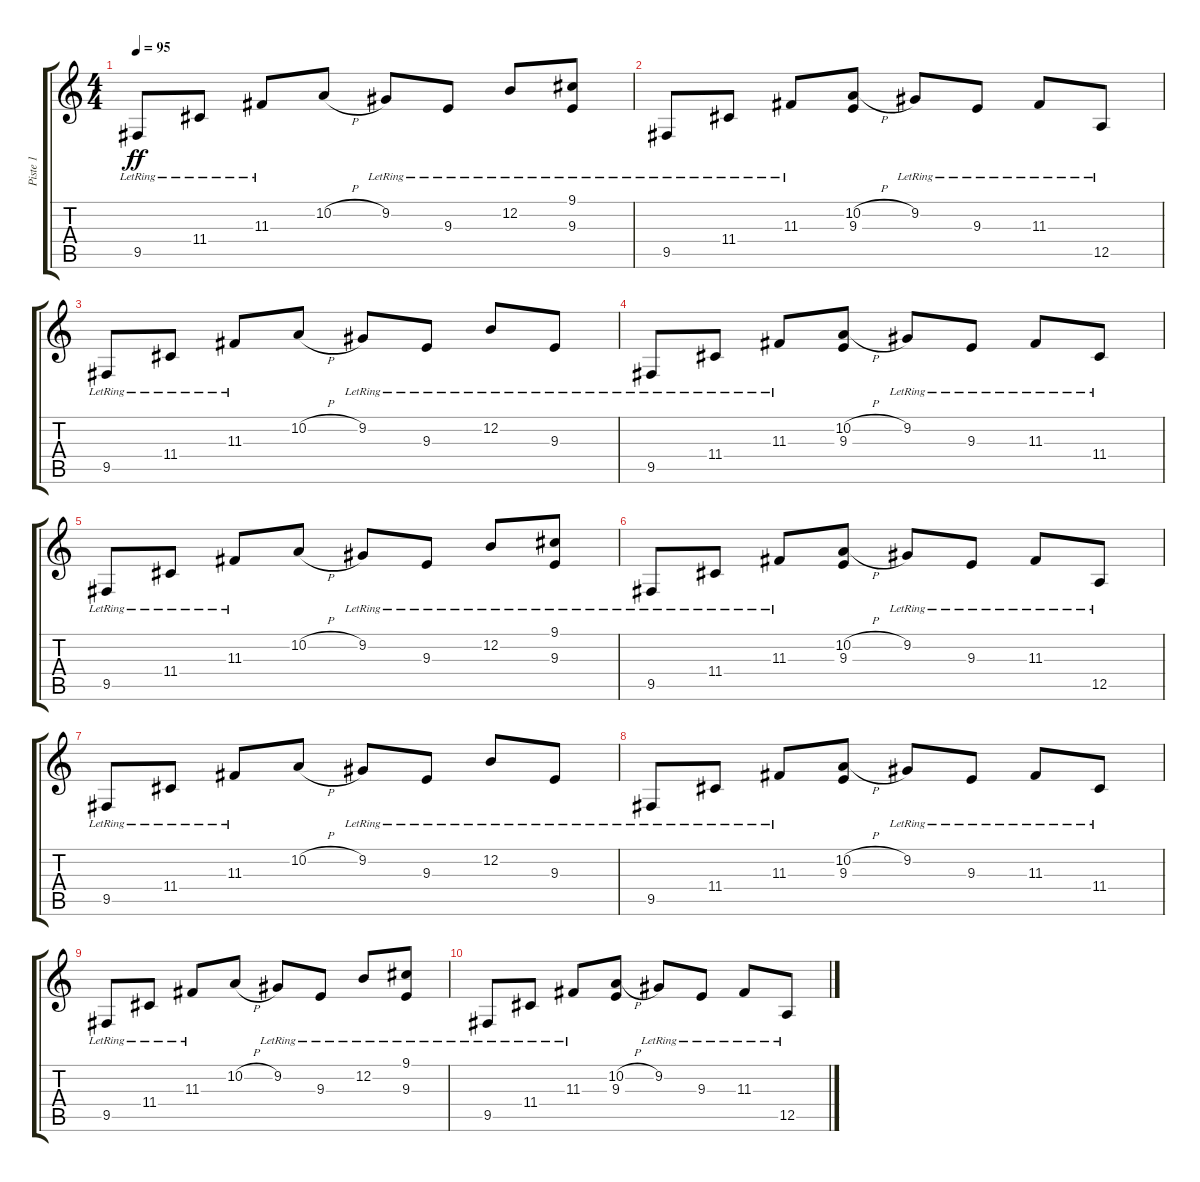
\track ("Piste 1" "Piste 1") {instrument acousticgrandpiano}
\staff {score tabs}
\tuning (E4 B3 G3 D3 A2 E2) {hide}
\ts (4 4)
\tempo 95
\clef g2
\ks c
9.5{lr}.8{dy ff} 11.4{lr}.8 11.3{lr}.8 10.2{h}.8 9.2{lr}.8 9.3{lr}.8 12.2{lr}.8 (9.1{lr} 9.3{lr}).8 |
9.5{lr}.8 11.4{lr}.8 11.3{lr}.8 (10.2{h} 9.3).8 9.2{lr}.8 9.3{lr}.8 11.3{lr}.8 12.5{lr}.8 |
9.5{lr}.8 11.4{lr}.8 11.3{lr}.8 10.2{h}.8 9.2{lr}.8 9.3{lr}.8 12.2{lr}.8 9.3{lr}.8 |
9.5{lr}.8 11.4{lr}.8 11.3{lr}.8 (10.2{h} 9.3).8 9.2{lr}.8 9.3{lr}.8 11.3{lr}.8 11.4{lr}.8 |
9.5{lr}.8 11.4{lr}.8 11.3{lr}.8 10.2{h}.8 9.2{lr}.8 9.3{lr}.8 12.2{lr}.8 (9.1{lr} 9.3{lr}).8 |
9.5{lr}.8 11.4{lr}.8 11.3{lr}.8 (10.2{h} 9.3).8 9.2{lr}.8 9.3{lr}.8 11.3{lr}.8 12.5{lr}.8 |
9.5{lr}.8 11.4{lr}.8 11.3{lr}.8 10.2{h}.8 9.2{lr}.8 9.3{lr}.8 12.2{lr}.8 9.3{lr}.8 |
9.5{lr}.8 11.4{lr}.8 11.3{lr}.8 (10.2{h} 9.3).8 9.2{lr}.8 9.3{lr}.8 11.3{lr}.8 11.4{lr}.8 |
9.5{lr}.8 11.4{lr}.8 11.3{lr}.8 10.2{h}.8 9.2{lr}.8 9.3{lr}.8 12.2{lr}.8 (9.1{lr} 9.3{lr}).8 |
9.5{lr}.8 11.4{lr}.8 11.3{lr}.8 (10.2{h} 9.3).8 9.2{lr}.8 9.3{lr}.8 11.3{lr}.8 12.5{lr}.8
